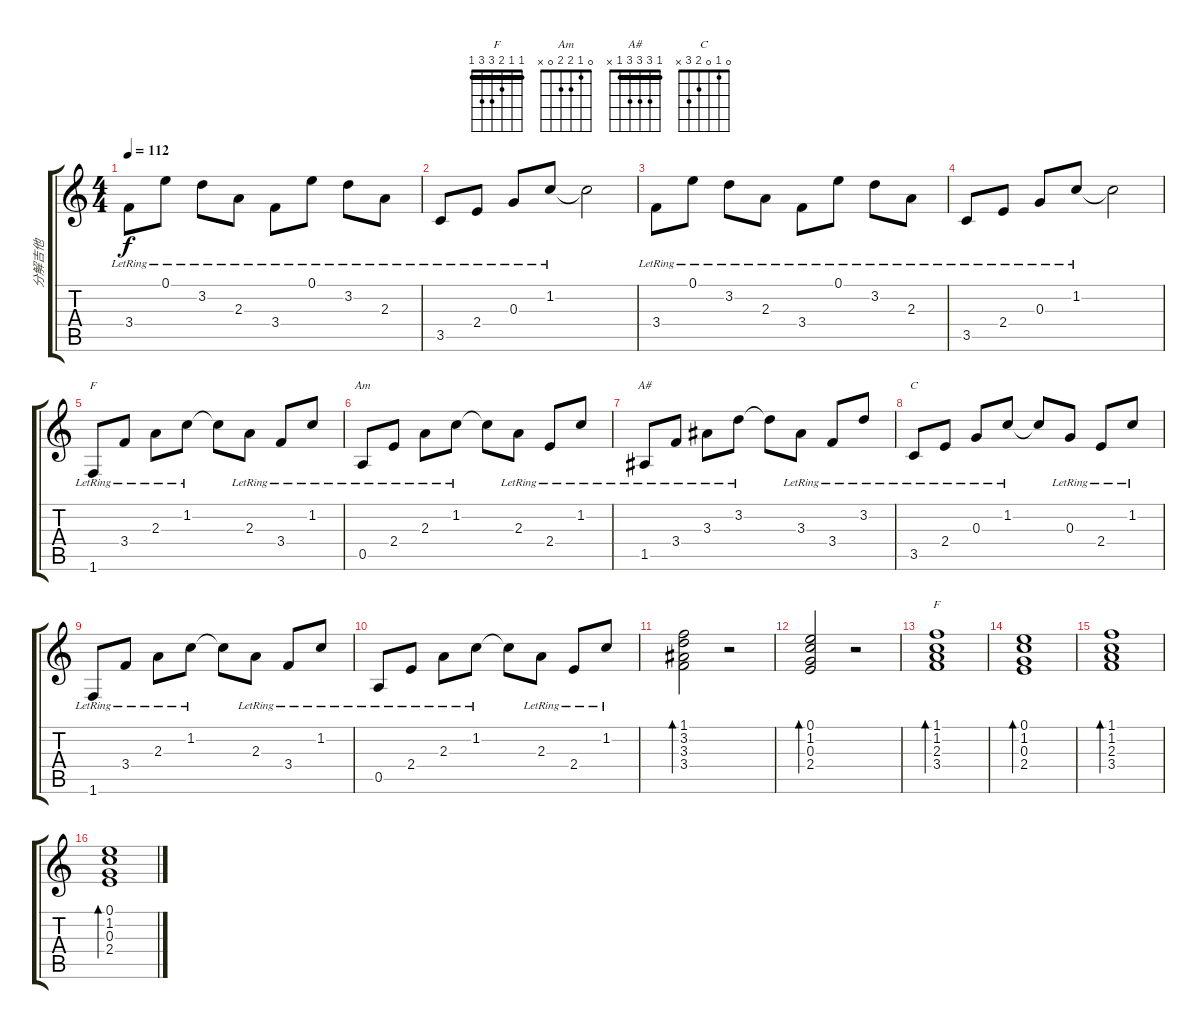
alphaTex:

\track ("分解吉他" "分解吉他") {instrument electricguitarclean}
\staff {score tabs}
\tuning (E4 B3 G3 D3 A2 E2) {hide}
\chord ("F" 1 1 2 3 0 1) {barre 1}
\chord ("Am" 0 1 2 2 0 x)
\chord ("A#" 1 3 3 3 1 x) {barre 1}
\chord ("C" 0 1 0 2 3 x)
\chord ("F" 1 1 2 3 3 1) {barre 1}
\ts (4 4)
\tempo 112
\clef g2
\ks c
3.4{lr}.8{dy f} 0.1{lr}.8 3.2{lr}.8 2.3{lr}.8 3.4{lr}.8 0.1{lr}.8 3.2{lr}.8 2.3{lr}.8 |
3.5{lr}.8 2.4{lr}.8 0.3{lr}.8 1.2{lr}.8 1.2{t}.2 |
3.4{lr}.8 0.1{lr}.8 3.2{lr}.8 2.3{lr}.8 3.4{lr}.8 0.1{lr}.8 3.2{lr}.8 2.3{lr}.8 |
3.5{lr}.8 2.4{lr}.8 0.3{lr}.8 1.2{lr}.8 1.2{t}.2 |
1.6{lr}.8{ch "F"} 3.4{lr}.8 2.3{lr}.8 1.2{lr}.8 1.2{t}.8 2.3{lr}.8 3.4{lr}.8 1.2{lr}.8 |
0.5{lr}.8{ch "Am"} 2.4{lr}.8 2.3{lr}.8 1.2{lr}.8 1.2{t}.8 2.3{lr}.8 2.4{lr}.8 1.2{lr}.8 |
1.5{lr}.8{ch "A#"} 3.4{lr}.8 3.3{lr}.8 3.2{lr}.8 3.2{t}.8 3.3{lr}.8 3.4{lr}.8 3.2{lr}.8 |
3.5{lr}.8{ch "C"} 2.4{lr}.8 0.3{lr}.8 1.2{lr}.8 1.2{t}.8 0.3{lr}.8 2.4{lr}.8 1.2{lr}.8 |
1.6{lr}.8 3.4{lr}.8 2.3{lr}.8 1.2{lr}.8 1.2{t}.8 2.3{lr}.8 3.4{lr}.8 1.2{lr}.8 |
0.5{lr}.8 2.4{lr}.8 2.3{lr}.8 1.2{lr}.8 1.2{t}.8 2.3{lr}.8 2.4{lr}.8 1.2{lr}.8 |
(1.1 3.2 3.3 3.4).2{bd 60} r.2 |
(0.1 1.2 0.3 2.4).2{bd 60} r.2 |
(1.1 1.2 2.3 3.4).1{bd 60 ch "F"} |
(0.1 1.2 0.3 2.4).1{bd 60} |
(1.1 1.2 2.3 3.4).1{bd 60} |
(0.1 1.2 0.3 2.4).1{bd 60}
